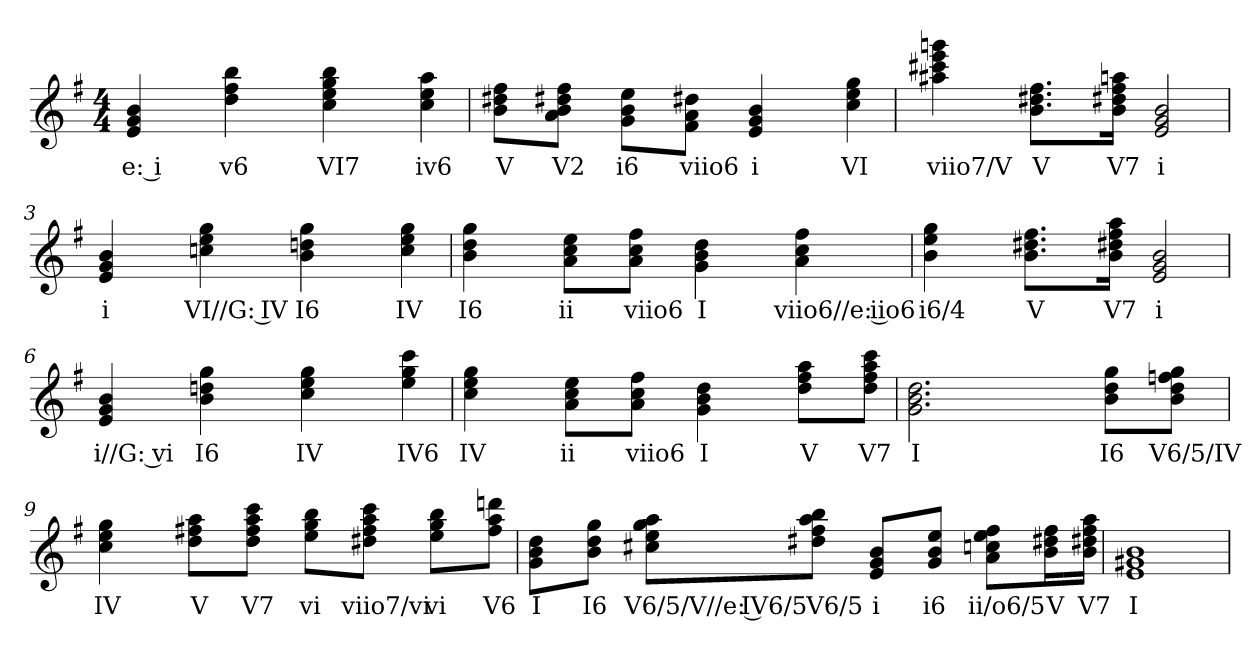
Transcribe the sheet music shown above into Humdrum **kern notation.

**kern	**text
*part1	*part1
*staff1	*staff1
*k[f#]	*
*e:	*
*M4/4	*
=	=
4e 4g 4b	e: i
4ryy	.
4dd 4ff# 4bb	v6
4ryy	.
4cc 4ee 4gg 4bb	VI7
4ryy	.
4cc 4ee 4aa	iv6
=1	=1
8b 8dd#X 8ff#L	V
8ryy	.
8a 8b 8dd#X 8ff#J	V2
8ryy	.
8g 8b 8eeL	i6
8ryy	.
8f# 8a 8dd#XJ	viio6
8ryy	.
4e 4g 4b	i
4ryy	.
4cc 4ee 4gg	VI
=2	=2
4aa#X 4ccc#X 4eee 4gggn	viio7/V
4ryy	.
8.b 8.dd#X 8.ff#L	V
8.ryy	.
16b 16dd#X 16ff# 16aanJk	V7
16ryy	.
2e 2g 2b	i
=3	=3
4e 4g 4b	i
4ryy	.
4ccn 4ee 4gg	VI//G: IV
4ryy	.
4b 4ddn 4gg	I6
4ryy	.
4cc 4ee 4gg	IV
=4	=4
4b 4dd 4gg	I6
4ryy	.
8a 8cc 8eeL	ii
8ryy	.
8a 8cc 8ff#J	viio6
8ryy	.
4g 4b 4dd	I
4ryy	.
4a 4cc 4ff#	viio6//e: iio6
=5	=5
4b 4ee 4gg	i6/4
4ryy	.
8.b 8.dd#X 8.ff#L	V
8.ryy	.
16b 16dd#X 16ff# 16aaJk	V7
16ryy	.
2e 2g 2b	i
=6	=6
4e 4g 4b	i//G: vi
4ryy	.
4b 4ddn 4gg	I6
4ryy	.
4cc 4ee 4gg	IV
4ryy	.
4ee 4gg 4ccc	IV6
=7	=7
4cc 4ee 4gg	IV
4ryy	.
8a 8cc 8eeL	ii
8ryy	.
8a 8cc 8ff#J	viio6
8ryy	.
4g 4b 4dd	I
4ryy	.
8dd 8ff# 8aaL	V
8ryy	.
8dd 8ff# 8aa 8cccJ	V7
=8	=8
2.g 2.b 2.dd	I
2.ryy	.
8b 8dd 8ggL	I6
8ryy	.
8b 8dd 8ffn 8ggJ	V6/5/IV
=9	=9
4cc 4ee 4gg	IV
4ryy	.
8dd 8ff#X 8aaL	V
8ryy	.
8dd 8ff# 8aa 8cccJ	V7
8ryy	.
8ee 8gg 8bbL	vi
8ryy	.
8dd#X 8ff# 8aa 8cccJ	viio7/vi
8ryy	.
8ee 8gg 8bbL	vi
8ryy	.
8ff# 8aa 8dddnJ	V6
=10	=10
8g 8b 8ddL	I
8ryy	.
8b 8dd 8ggJ	I6
8ryy	.
8cc#X 8ee 8gg 8aaL	V6/5/V//e: IV6/5
8ryy	.
8dd#X 8ff# 8aa 8bbJ	V6/5
8ryy	.
8e 8g 8bL	i
8ryy	.
8g 8b 8eeJ	i6
8ryy	.
8a 8ccn 8ee 8ff#L	ii/o6/5
8ryy	.
16b 16dd#X 16ff#L	V
16ryy	.
16b 16dd#X 16ff# 16aaJJ	V7
=11	=11
1e 1g#X 1b	I
=	=
*-	*-
